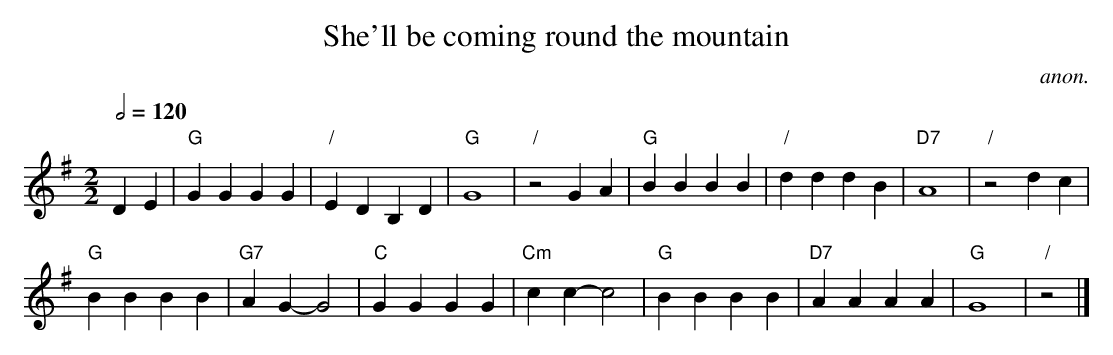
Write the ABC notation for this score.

X:1
T:She'll be coming round the mountain
C:anon.
M:2/2
L:1/4
Q:1/2=120
K:G
DE | "G"GGGG | "/"EDB,D | "G"G4 | "/"z2 GA |\
"G"BBBB | "/"dddB | "D7"A4 | "/"z2 dc |
"G"BBBB | "G7"AG-G2 | "C"GGGG | "Cm"cc-c2 |\
"G"BBBB | "D7"AAAA | "G"G4 | "/"z2 |]
